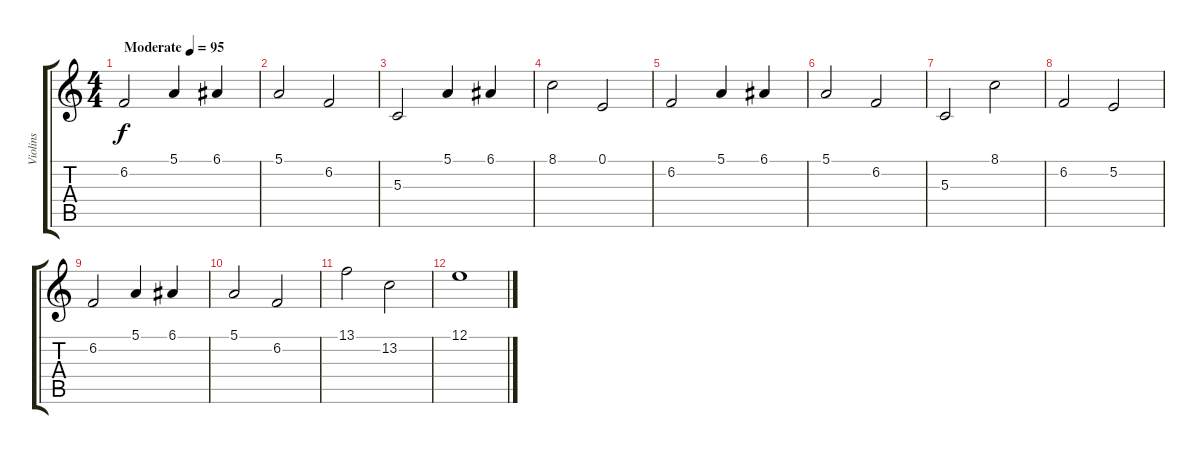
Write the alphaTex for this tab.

\track ("Violins" "Violins") {instrument stringensemble1}
\staff {score tabs}
\tuning (E4 B3 G3 D3 A2 E2) {hide}
\ts (4 4)
\tempo (95 "Moderate")
\clef g2
\ks c
6.2.2{dy f instrument stringensemble1} 5.1.4 6.1.4 |
5.1.2 6.2.2 |
5.3.2 5.1.4 6.1.4 |
8.1.2 0.1.2 |
6.2.2 5.1.4 6.1.4 |
5.1.2 6.2.2 |
5.3.2 8.1.2 |
6.2.2 5.2.2 |
6.2.2 5.1.4 6.1.4 |
5.1.2 6.2.2 |
13.1.2 13.2.2 |
12.1.1
